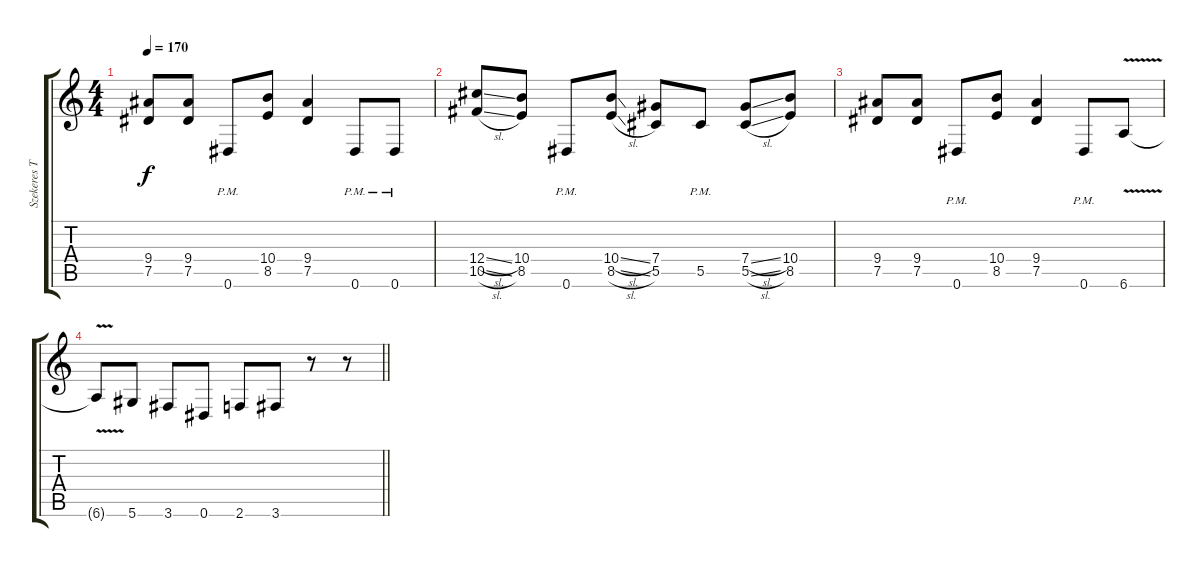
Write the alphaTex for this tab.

\track ("Szekeres Tamás - Kíséret" "Szekeres T") {instrument overdrivenguitar}
\staff {score tabs}
\tuning (Eb4 Bb3 Gb3 Db3 Ab2 Eb2) {hide}
\ts (4 4)
\tempo 170
\clef g2
\ks c
(9.4 7.5).8{dy f} (9.4 7.5).8 0.6{pm}.8 (10.4 8.5).8 (9.4 7.5).4 0.6{pm}.8 0.6{pm}.8 |
(12.4{sl} 10.5{sl}).8 (10.4 8.5).8 0.6{pm}.8 (10.4{sl} 8.5{sl}).8 (7.4 5.5).8 5.5{pm}.8 (7.4{sl} 5.5{sl}).8 (10.4 8.5).8 |
(9.4 7.5).8 (9.4 7.5).8 0.6{pm}.8 (10.4 8.5).8 (9.4 7.5).4 0.6{pm}.8 6.6{v}.8 |
\barLineRight lightlight
6.6{t}.8 5.6.8 3.6.8 0.6.8 2.6.8 3.6.8 r.8 r.8
